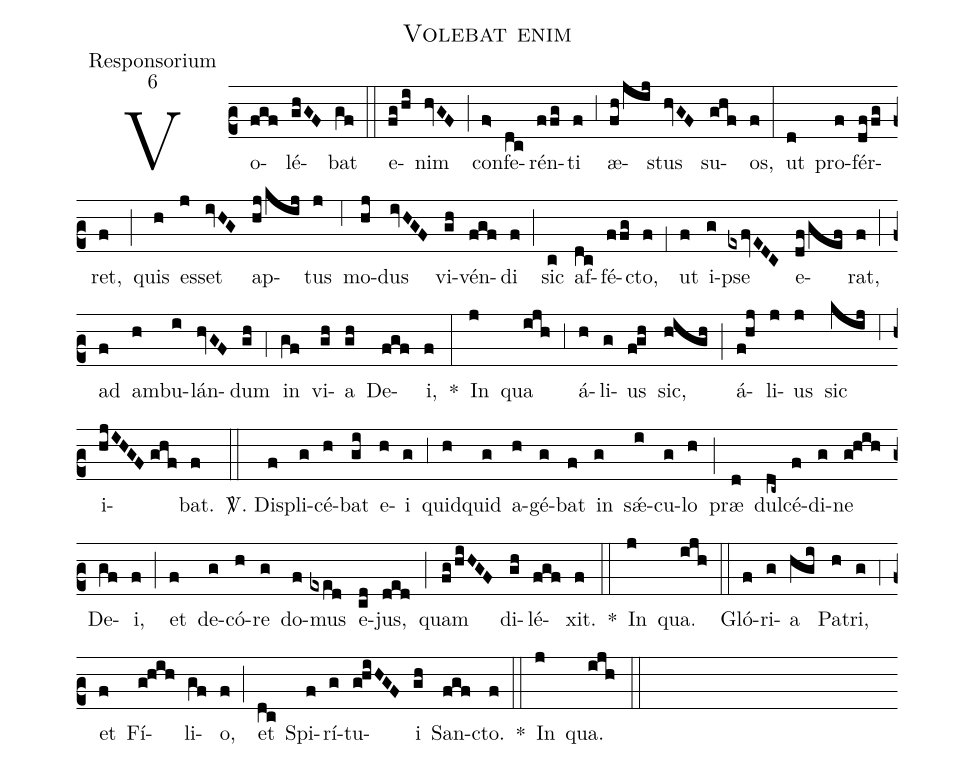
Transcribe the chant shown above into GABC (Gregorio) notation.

name:Volebat enim;
office-part:Responsorium;
mode:6;
%%
(c2) Vo(fgf)lé(ghGF)bat(gf) (::)
e(fg/hi)nim(hvGF) (;) con(f>)fe(dc)rén(ffg)ti(f) (,3) æ(fh/jij)stus(hvGF) su(ghf)os,(f) (:)
ut(d) pro(f)fér(dffg)ret,(f) (;) quis(h) es(j)set(ivHG) ap(hj/kij)tus(j) (,6) mo(hj)dus(ivHGF) vi(gh)vén(fgf)di(f) (;) sic(c) af(dc)fé(ffg)cto,(f) (,1) ut(f) i(g)pse(exfvEDC) e(df/gef)rat,(f) (;) ad(f) am(h)bu(i)lán(hvGF)dum(gh) (,4) in(gf) vi(gh)a(gh) De(fgf)i,(f) *(:) In(j) qua(ijh) (,3) á(h)li(g)us(f!gh) sic,(high) (;) á(f!hj)li(j)us(j) sic(kij) (,6) i(hjIHGF//ghf)bat.(f) (::)

<sp>V/</sp>. Di(f)spli(g)cé(h)bat(gi) e(h)i(g) (,3) quid(h)quid(g) a(h)gé(g)bat(f) in(g) s{<sp>'ae</sp>}(i)cu(g)lo(h) (;) præ(d) dul(dc~)cé(f)di(g)ne(g!hih) De(gf)i,(f) (;) et(f) de(g)có(h)re(g) do(f)mus(exed) e(cd)jus,(ded) (;) quam(fg/hiHGF) di(gh)lé(fgf)xit.(f) *(::) In(j) qua.(ijh) (::)

Gló(f)ri(g)a(hgi) Pa(h)tri,(g) (,4) et(f) Fí(g!hih)li(gf)o,(f) (;) et(dc) Spi(f)rí(g)tu(g!hiHGF)i(gh) San(fgf)cto.(f) *(::) In(j) qua.(ijh) (::)
